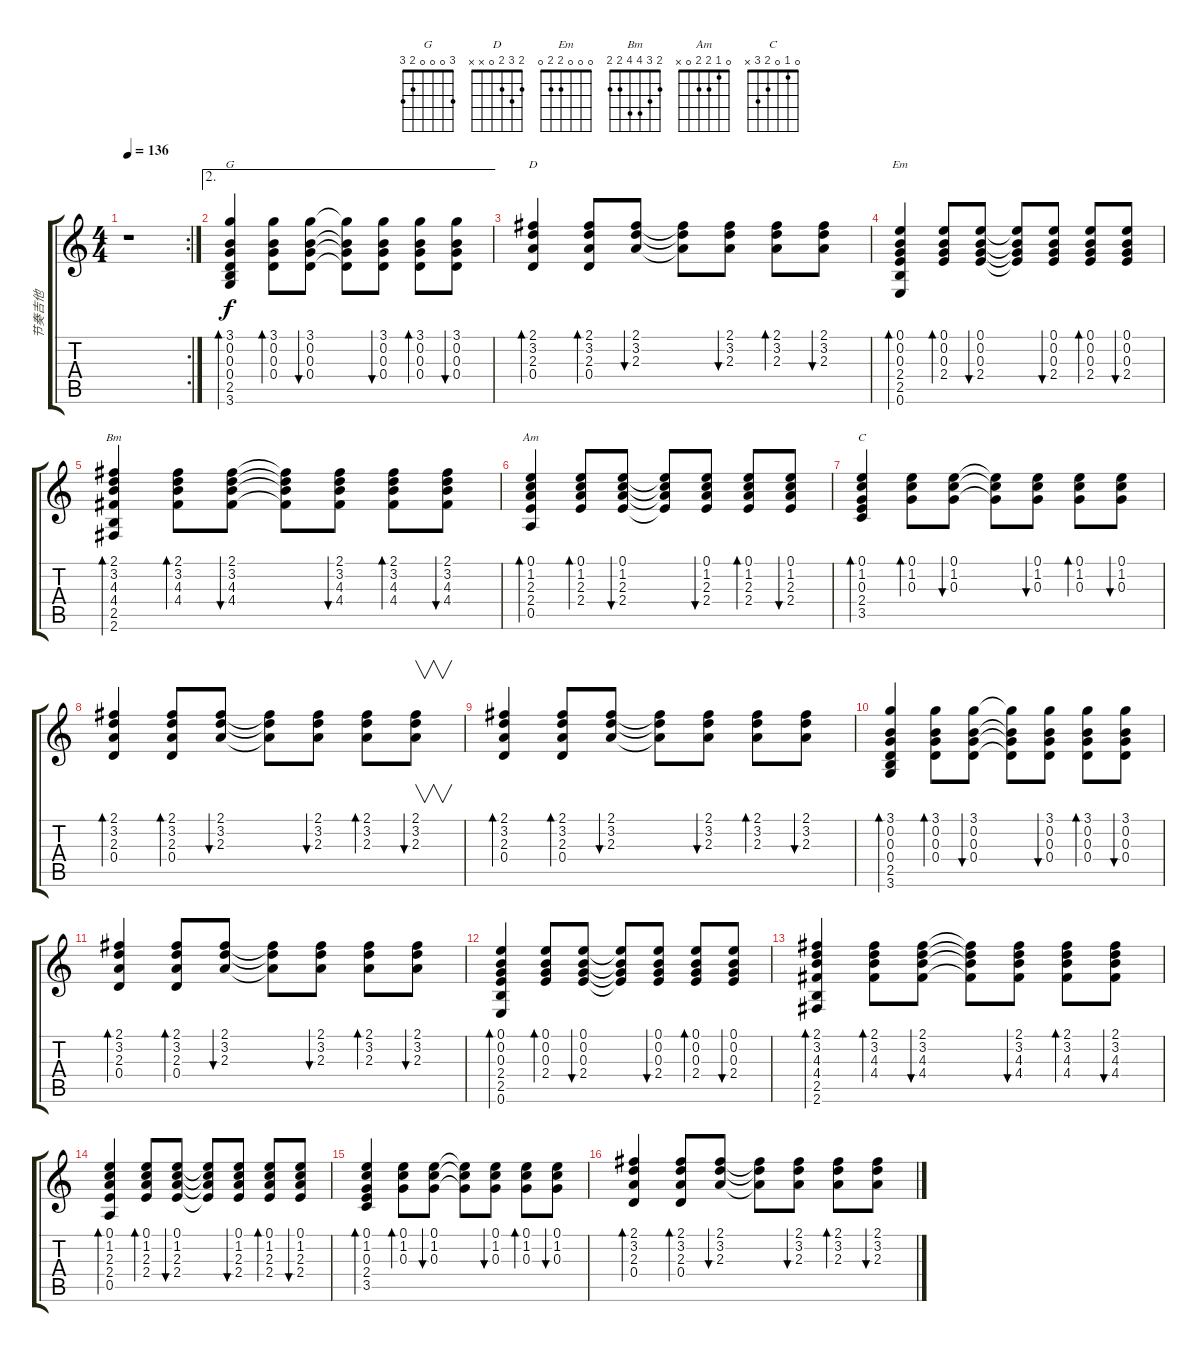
\track ("节奏吉他" "节奏吉他") {instrument electricguitarclean}
\staff {score tabs}
\tuning (E4 B3 G3 D3 A2 E2) {hide}
\chord ("G" 3 0 0 0 2 3)
\chord ("D" 2 3 2 0 x x)
\chord ("Em" 0 0 0 2 2 0)
\chord ("Bm" 2 3 4 4 2 2)
\chord ("Am" 0 1 2 2 0 x)
\chord ("C" 0 1 0 2 3 x)
\rc 2
\ts (4 4)
\tempo 136
\clef g2
\ks c
r.1{dy f} |
\ae 2
(3.1 0.2 0.3 0.4 2.5 3.6).4{bd 60 ch "G"} (3.1 0.2 0.3 0.4).8{bd 60} (3.1 0.2 0.3 0.4).8{bu 60} (3.1{t} 0.2{t} 0.3{t} 0.4{t}).8 (3.1 0.2 0.3 0.4).8{bu 60} (3.1 0.2 0.3 0.4).8{bd 60} (3.1 0.2 0.3 0.4).8{bu 60} |
(2.1 3.2 2.3 0.4).4{bd 60 ch "D"} (2.1 3.2 2.3 0.4).8{bd 60} (2.1 3.2 2.3).8{bu 60} (2.1{t} 3.2{t} 2.3{t}).8 (2.1 3.2 2.3).8{bu 60} (2.1 3.2 2.3).8{bd 60} (2.1 3.2 2.3).8{bu 60} |
(0.1 0.2 0.3 2.4 2.5 0.6).4{bd 60 ch "Em"} (0.1 0.2 0.3 2.4).8{bd 60} (0.1 0.2 0.3 2.4).8{bu 60} (0.1{t} 0.2{t} 0.3{t} 2.4{t}).8 (0.1 0.2 0.3 2.4).8{bu 60} (0.1 0.2 0.3 2.4).8{bd 60} (0.1 0.2 0.3 2.4).8{bu 60} |
(2.1 3.2 4.3 4.4 2.5 2.6).4{bd 60 ch "Bm"} (2.1 3.2 4.3 4.4).8{bd 60} (2.1 3.2 4.3 4.4).8{bu 60} (2.1{t} 3.2{t} 4.3{t} 4.4{t}).8 (2.1 3.2 4.3 4.4).8{bu 60} (2.1 3.2 4.3 4.4).8{bd 60} (2.1 3.2 4.3 4.4).8{bu 60} |
(0.1 1.2 2.3 2.4 0.5).4{bd 60 ch "Am"} (0.1 1.2 2.3 2.4).8{bd 60} (0.1 1.2 2.3 2.4).8{bu 60} (0.1{t} 1.2{t} 2.3{t} 2.4{t}).8 (0.1 1.2 2.3 2.4).8{bu 60} (0.1 1.2 2.3 2.4).8{bd 60} (0.1 1.2 2.3 2.4).8{bu 60} |
(0.1 1.2 0.3 2.4 3.5).4{bd 60 ch "C"} (0.1 1.2 0.3).8{bd 60} (0.1 1.2 0.3).8{bu 60} (0.1{t} 1.2{t} 0.3{t}).8 (0.1 1.2 0.3).8{bu 60} (0.1 1.2 0.3).8{bd 60} (0.1 1.2 0.3).8{bu 60} |
(2.1 3.2 2.3 0.4).4{bd 60} (2.1 3.2 2.3 0.4).8{bd 60} (2.1 3.2 2.3).8{bu 60} (2.1{t} 3.2{t} 2.3{t}).8 (2.1 3.2 2.3).8{bu 60} (2.1 3.2 2.3).8{bd 60} (2.1 3.2 2.3).8{v bu 60} |
(2.1 3.2 2.3 0.4).4{bd 60} (2.1 3.2 2.3 0.4).8{bd 60} (2.1 3.2 2.3).8{bu 60} (2.1{t} 3.2{t} 2.3{t}).8 (2.1 3.2 2.3).8{bu 60} (2.1 3.2 2.3).8{bd 60} (2.1 3.2 2.3).8{bu 60} |
(3.1 0.2 0.3 0.4 2.5 3.6).4{bd 60} (3.1 0.2 0.3 0.4).8{bd 60} (3.1 0.2 0.3 0.4).8{bu 60} (3.1{t} 0.2{t} 0.3{t} 0.4{t}).8 (3.1 0.2 0.3 0.4).8{bu 60} (3.1 0.2 0.3 0.4).8{bd 60} (3.1 0.2 0.3 0.4).8{bu 60} |
(2.1 3.2 2.3 0.4).4{bd 60} (2.1 3.2 2.3 0.4).8{bd 60} (2.1 3.2 2.3).8{bu 60} (2.1{t} 3.2{t} 2.3{t}).8 (2.1 3.2 2.3).8{bu 60} (2.1 3.2 2.3).8{bd 60} (2.1 3.2 2.3).8{bu 60} |
(0.1 0.2 0.3 2.4 2.5 0.6).4{bd 60} (0.1 0.2 0.3 2.4).8{bd 60} (0.1 0.2 0.3 2.4).8{bu 60} (0.1{t} 0.2{t} 0.3{t} 2.4{t}).8 (0.1 0.2 0.3 2.4).8{bu 60} (0.1 0.2 0.3 2.4).8{bd 60} (0.1 0.2 0.3 2.4).8{bu 60} |
(2.1 3.2 4.3 4.4 2.5 2.6).4{bd 60} (2.1 3.2 4.3 4.4).8{bd 60} (2.1 3.2 4.3 4.4).8{bu 60} (2.1{t} 3.2{t} 4.3{t} 4.4{t}).8 (2.1 3.2 4.3 4.4).8{bu 60} (2.1 3.2 4.3 4.4).8{bd 60} (2.1 3.2 4.3 4.4).8{bu 60} |
(0.1 1.2 2.3 2.4 0.5).4{bd 60} (0.1 1.2 2.3 2.4).8{bd 60} (0.1 1.2 2.3 2.4).8{bu 60} (0.1{t} 1.2{t} 2.3{t} 2.4{t}).8 (0.1 1.2 2.3 2.4).8{bu 60} (0.1 1.2 2.3 2.4).8{bd 60} (0.1 1.2 2.3 2.4).8{bu 60} |
(0.1 1.2 0.3 2.4 3.5).4{bd 60} (0.1 1.2 0.3).8{bd 60} (0.1 1.2 0.3).8{bu 60} (0.1{t} 1.2{t} 0.3{t}).8 (0.1 1.2 0.3).8{bu 60} (0.1 1.2 0.3).8{bd 60} (0.1 1.2 0.3).8{bu 60} |
(2.1 3.2 2.3 0.4).4{bd 60} (2.1 3.2 2.3 0.4).8{bd 60} (2.1 3.2 2.3).8{bu 60} (2.1{t} 3.2{t} 2.3{t}).8 (2.1 3.2 2.3).8{bu 60} (2.1 3.2 2.3).8{bd 60} (2.1 3.2 2.3).8{bu 60}
